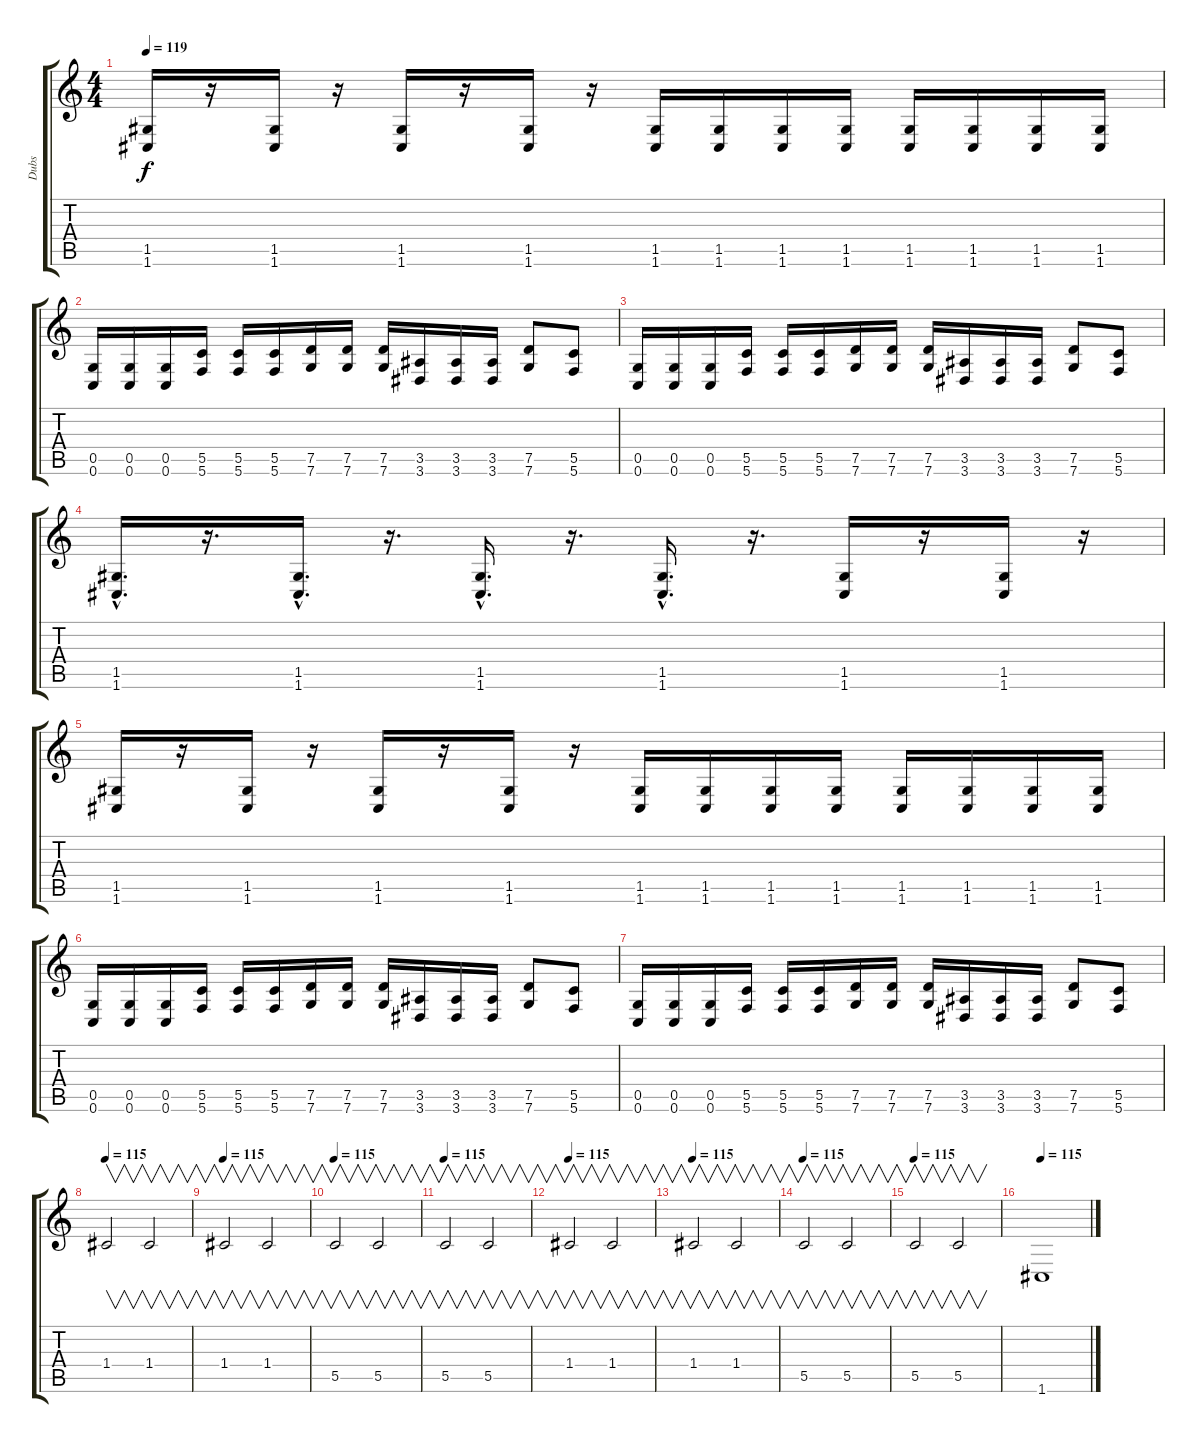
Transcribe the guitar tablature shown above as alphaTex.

\track ("Dubs" "Dubs") {instrument overdrivenguitar}
\staff {score tabs}
\tuning (D4 A3 F3 C3 G2 C2) {hide}
\ts (4 4)
\tempo 119
\clef g2
\ks c
(1.5 1.6).16{dy f} r.16 (1.5 1.6).16 r.16 (1.5 1.6).16 r.16 (1.5 1.6).16 r.16 (1.5 1.6).16 (1.5 1.6).16 (1.5 1.6).16 (1.5 1.6).16 (1.5 1.6).16 (1.5 1.6).16 (1.5 1.6).16 (1.5 1.6).16 |
(0.5 0.6).16 (0.5 0.6).16 (0.5 0.6).16 (5.5 5.6).16 (5.5 5.6).16 (5.5 5.6).16 (7.5 7.6).16 (7.5 7.6).16 (7.5 7.6).16 (3.5 3.6).16 (3.5 3.6).16 (3.5 3.6).16 (7.5 7.6).8 (5.5 5.6).8 |
(0.5 0.6).16 (0.5 0.6).16 (0.5 0.6).16 (5.5 5.6).16 (5.5 5.6).16 (5.5 5.6).16 (7.5 7.6).16 (7.5 7.6).16 (7.5 7.6).16 (3.5 3.6).16 (3.5 3.6).16 (3.5 3.6).16 (7.5 7.6).8 (5.5 5.6).8 |
(1.5{hac} 1.6{hac}).16{d} r.16{d} (1.5{hac} 1.6{hac}).16{d} r.16{d} (1.5{hac} 1.6{hac}).16{d} r.16{d} (1.5{hac} 1.6{hac}).16{d} r.16{d} (1.5 1.6).16 r.16 (1.5 1.6).16 r.16 |
(1.5 1.6).16 r.16 (1.5 1.6).16 r.16 (1.5 1.6).16 r.16 (1.5 1.6).16 r.16 (1.5 1.6).16 (1.5 1.6).16 (1.5 1.6).16 (1.5 1.6).16 (1.5 1.6).16 (1.5 1.6).16 (1.5 1.6).16 (1.5 1.6).16 |
(0.5 0.6).16 (0.5 0.6).16 (0.5 0.6).16 (5.5 5.6).16 (5.5 5.6).16 (5.5 5.6).16 (7.5 7.6).16 (7.5 7.6).16 (7.5 7.6).16 (3.5 3.6).16 (3.5 3.6).16 (3.5 3.6).16 (7.5 7.6).8 (5.5 5.6).8 |
(0.5 0.6).16 (0.5 0.6).16 (0.5 0.6).16 (5.5 5.6).16 (5.5 5.6).16 (5.5 5.6).16 (7.5 7.6).16 (7.5 7.6).16 (7.5 7.6).16 (3.5 3.6).16 (3.5 3.6).16 (3.5 3.6).16 (7.5 7.6).8 (5.5 5.6).8 |
\tempo 115
1.4.2{v volume 8 instrument electricguitarjazz} 1.4.2{v} |
\tempo 115
1.4.2{v volume 8 instrument electricguitarjazz} 1.4.2{v} |
\tempo 115
5.5.2{v volume 8 instrument electricguitarjazz} 5.5.2{v} |
\tempo 115
5.5.2{v volume 8 instrument electricguitarjazz} 5.5.2{v} |
\tempo 115
1.4.2{v volume 8 instrument electricguitarjazz} 1.4.2{v} |
\tempo 115
1.4.2{v volume 8 instrument electricguitarjazz} 1.4.2{v} |
\tempo 115
5.5.2{v volume 8 instrument electricguitarjazz} 5.5.2{v} |
\tempo 115
5.5.2{v volume 8 instrument electricguitarjazz} 5.5.2{v} |
\tempo 115
1.6.1{volume 10 instrument overdrivenguitar}
